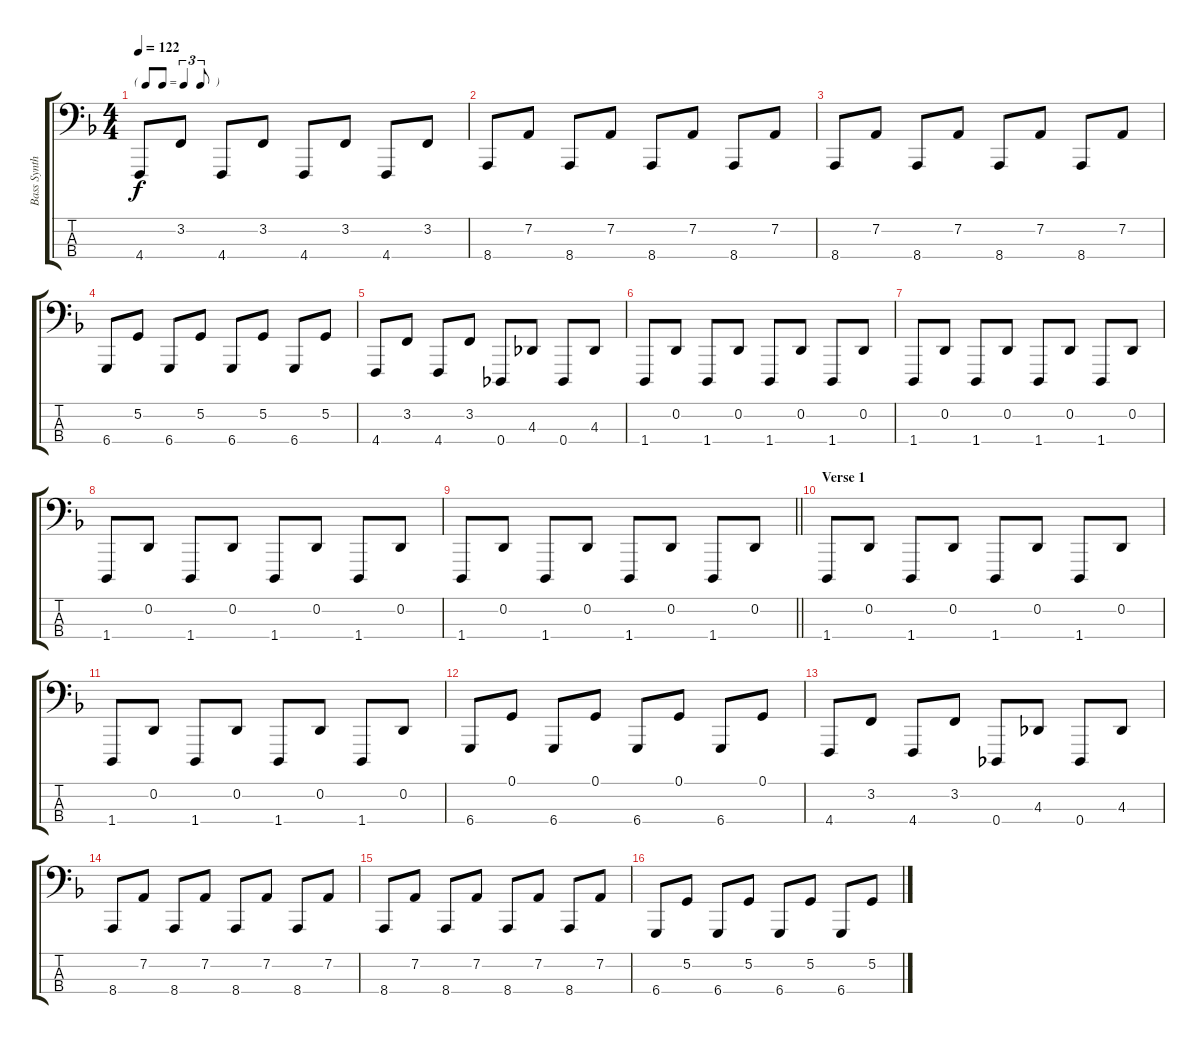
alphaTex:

\track ("Bass Synth" "Bass Synth") {instrument lead2sawtooth}
\staff {score tabs}
\tuning (G2 D2 A1 Db1) {hide}
\ts (4 4)
\tf triplet8th
\tempo 122
\clef f4
\ks dminor
4.4.8{dy f} 3.2.8 4.4.8 3.2.8 4.4.8 3.2.8 4.4.8 3.2.8 |
8.4.8 7.2.8 8.4.8 7.2.8 8.4.8 7.2.8 8.4.8 7.2.8 |
8.4.8 7.2.8 8.4.8 7.2.8 8.4.8 7.2.8 8.4.8 7.2.8 |
6.4.8 5.2.8 6.4.8 5.2.8 6.4.8 5.2.8 6.4.8 5.2.8 |
4.4.8 3.2.8 4.4.8 3.2.8 0.4.8 4.3.8 0.4.8 4.3.8 |
1.4.8 0.2.8 1.4.8 0.2.8 1.4.8 0.2.8 1.4.8 0.2.8 |
1.4.8 0.2.8 1.4.8 0.2.8 1.4.8 0.2.8 1.4.8 0.2.8 |
1.4.8 0.2.8 1.4.8 0.2.8 1.4.8 0.2.8 1.4.8 0.2.8 |
\barLineRight lightlight
1.4.8 0.2.8 1.4.8 0.2.8 1.4.8 0.2.8 1.4.8 0.2.8 |
\section ("" "Verse 1")
1.4.8 0.2.8 1.4.8 0.2.8 1.4.8 0.2.8 1.4.8 0.2.8 |
1.4.8 0.2.8 1.4.8 0.2.8 1.4.8 0.2.8 1.4.8 0.2.8 |
6.4.8 0.1.8 6.4.8 0.1.8 6.4.8 0.1.8 6.4.8 0.1.8 |
4.4.8 3.2.8 4.4.8 3.2.8 0.4.8 4.3.8 0.4.8 4.3.8 |
8.4.8 7.2.8 8.4.8 7.2.8 8.4.8 7.2.8 8.4.8 7.2.8 |
8.4.8 7.2.8 8.4.8 7.2.8 8.4.8 7.2.8 8.4.8 7.2.8 |
6.4.8 5.2.8 6.4.8 5.2.8 6.4.8 5.2.8 6.4.8 5.2.8
